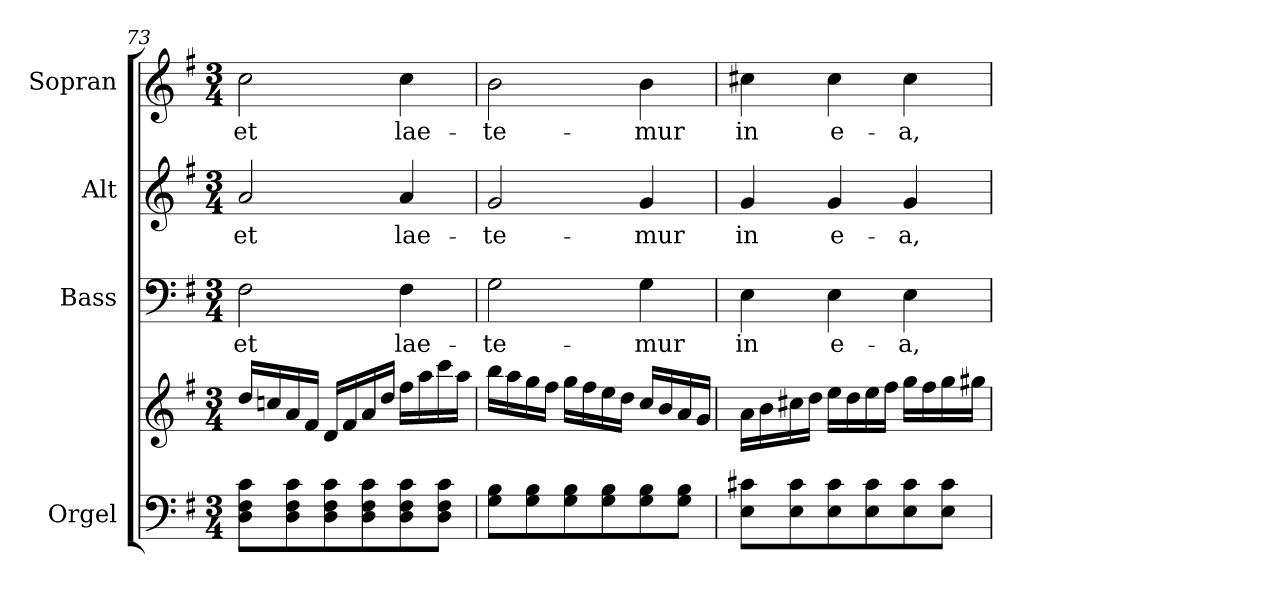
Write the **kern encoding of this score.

**kern	**kern	**kern	**text	**kern	**text	**kern	**text
*part4	*part4	*part3	*part3	*part2	*part2	*part1	*part1
*staff5	*staff4	*staff3	*staff3	*staff2	*staff2	*staff1	*staff1
*I"Orgel	*	*I"Bass	*	*I"Alt	*	*I"Sopran	*
*I'Org.	*	*I'B.	*	*I'A.	*	*I'S.	*
!!LO:LB:g=z
*clefF4	*clefG2	*clefF4	*	*clefG2	*	*clefG2	*
*k[f#]	*k[f#]	*k[f#]	*	*k[f#]	*	*k[f#]	*
*G:	*G:	*G:	*	*G:	*	*G:	*
*M3/4	*M3/4	*M3/4	*	*M3/4	*	*M3/4	*
=73	=73	=73	=73	=73	=73	=73	=73
!	!	!	!LO:LY:b	!	!LO:LY:b	!	!LO:LY:b
8D\ 8F#\ 8c\L	16dd/LL	2F#\	et	2a/	et	2cc\	et
.	16ccn/	.	.	.	.	.	.
8D\ 8F#\ 8c\	16a/	.	.	.	.	.	.
.	16f#/JJ	.	.	.	.	.	.
8D\ 8F#\ 8c\	16d/LL	.	.	.	.	.	.
.	16f#/	.	.	.	.	.	.
8D\ 8F#\ 8c\	16a/	.	.	.	.	.	.
.	16dd/JJ	.	.	.	.	.	.
!	!	!	!LO:LY:b	!	!LO:LY:b	!	!LO:LY:b
8D\ 8F#\ 8c\	16ff#\LL	4F#\	lae-	4a/	lae-	4cc\	lae-
.	16aa\	.	.	.	.	.	.
8D\ 8F#\ 8c\J	16ccc\	.	.	.	.	.	.
.	16aa\JJ	.	.	.	.	.	.
=74	=74	=74	=74	=74	=74	=74	=74
!	!	!	!LO:LY:b	!	!LO:LY:b	!	!LO:LY:b
8G\ 8B\L	16bb\LL	2G\	-te-	2g/	-te-	2b\	-te-
.	16aa\	.	.	.	.	.	.
8G\ 8B\	16gg\	.	.	.	.	.	.
.	16ff#\JJ	.	.	.	.	.	.
8G\ 8B\	16gg\LL	.	.	.	.	.	.
.	16ff#\	.	.	.	.	.	.
8G\ 8B\	16ee\	.	.	.	.	.	.
.	16dd\JJ	.	.	.	.	.	.
!	!	!	!LO:LY:b	!	!LO:LY:b	!	!LO:LY:b
8G\ 8B\	16cc/LL	4G\	-mur	4g/	-mur	4b\	-mur
.	16b/	.	.	.	.	.	.
8G\ 8B\J	16a/	.	.	.	.	.	.
.	16g/JJ	.	.	.	.	.	.
=75	=75	=75	=75	=75	=75	=75	=75
!	!	!	!LO:LY:b	!	!LO:LY:b	!	!LO:LY:b
8E\ 8c#X\L	16a\LL	4E\	in	4g/	in	4cc#X\	in
.	16b\	.	.	.	.	.	.
8E\ 8c#\	16cc#X\	.	.	.	.	.	.
.	16dd\JJ	.	.	.	.	.	.
!	!	!	!LO:LY:b	!	!LO:LY:b	!	!LO:LY:b
8E\ 8c#\	16ee\LL	4E\	e-	4g/	e-	4cc#\	e-
.	16dd\	.	.	.	.	.	.
8E\ 8c#\	16ee\	.	.	.	.	.	.
.	16ff#\JJ	.	.	.	.	.	.
!	!	!	!LO:LY:b	!	!LO:LY:b	!	!LO:LY:b
8E\ 8c#\	16gg\LL	4E\	-a,	4g/	-a,	4cc#\	-a,
.	16ff#\	.	.	.	.	.	.
8E\ 8c#\J	16gg\	.	.	.	.	.	.
.	16gg#X\JJ	.	.	.	.	.	.
=	=	=	=	=	=	=	=
*-	*-	*-	*-	*-	*-	*-	*-
